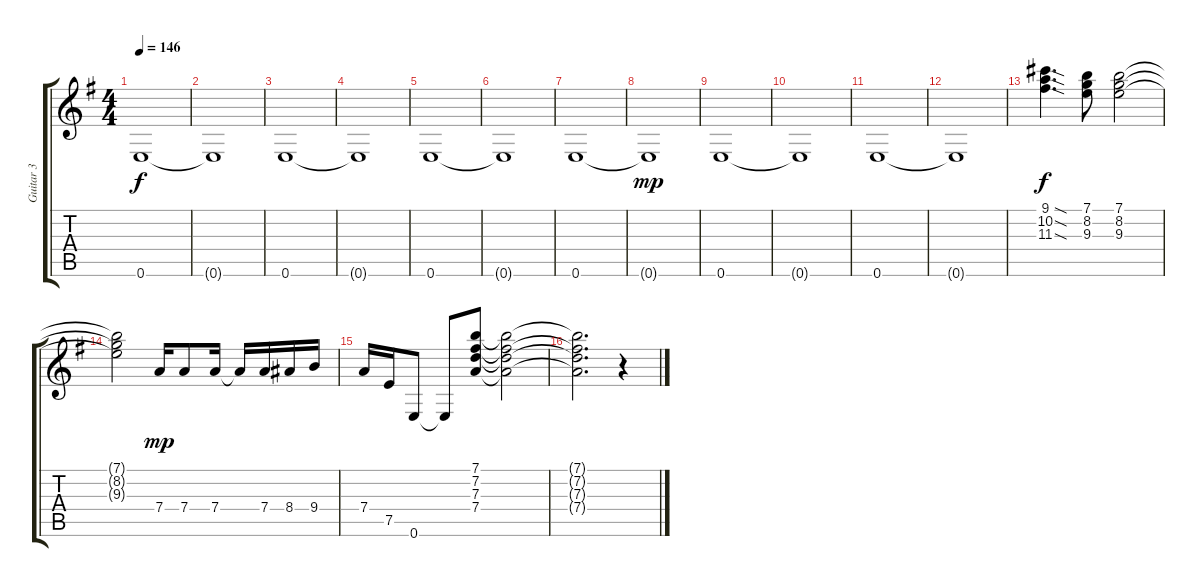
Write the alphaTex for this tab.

\track ("Guitar 3" "Guitar 3") {instrument overdrivenguitar}
\staff {score tabs}
\tuning (E4 B3 G3 D3 A2 E2) {hide}
\ts (4 4)
\tempo 146
\clef g2
\ks g
0.6.1{dy f} |
0.6{t}.1 |
0.6.1 |
0.6{t}.1 |
0.6.1 |
0.6{t}.1 |
0.6.1 |
0.6{t}.1{dy mp} |
0.6.1 |
0.6{t}.1 |
0.6.1 |
0.6{t}.1 |
(9.1{sod} 10.2{sod} 11.3{sod}).4{d dy f} (7.1 8.2 9.3).8 (7.1 8.2 9.3).2 |
(7.1{t} 8.2{t} 9.3{t}).2 7.4.16{dy mp} 7.4.8 7.4.16 7.4{t}.16 7.4.16 8.4.16 9.4.16 |
7.4.16 7.5.16 0.6.8 0.6{t}.8 (7.1 7.2 7.3 7.4).8 (7.1{t} 7.2{t} 7.3{t} 7.4{t}).2 |
(7.1{t} 7.2{t} 7.3{t} 7.4{t}).2{d} r.4
